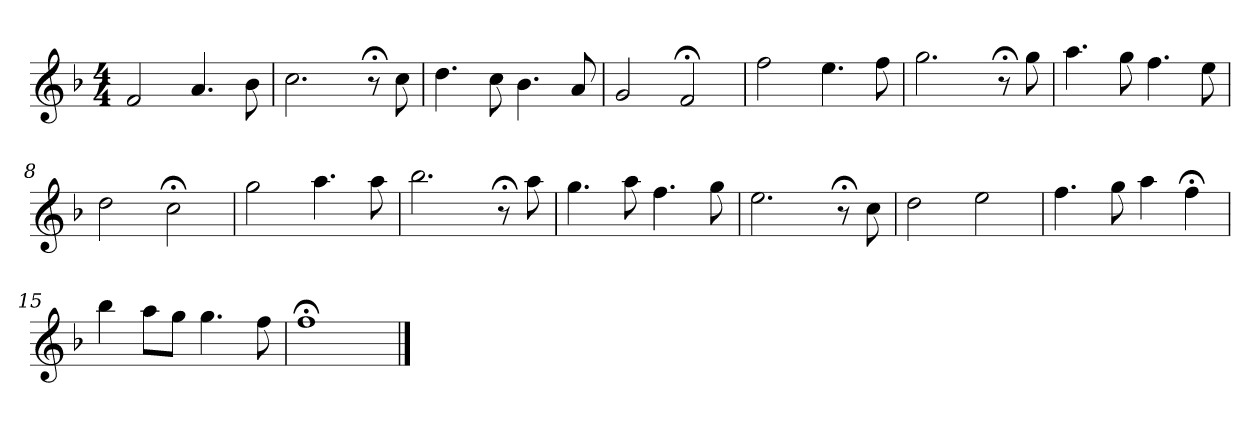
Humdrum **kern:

**kern
*part1
*staff1
*k[b-]
*G:dor
*M4/4
*MM120
=1
2f
4.a
8b-
=2
2.cc
8r;<
8cc
=3
4.dd
8cc
4.b-
8a
=4
2g
2f;<
=5
2ff
4.ee
8ff
=6
2.gg
8r;<
8gg
=7
4.aa
8gg
4.ff
8ee
=8
2dd
2cc;<
=9
2gg
4.aa
8aa
=10
2.bb-
8r;<
8aa
=11
4.gg
8aa
4.ff
8gg
=12
2.ee
8r;<
8cc
=13
2dd
2ee
=14
4.ff
8gg
4aa
4ff;<
=15
4bb-
8aaL
8ggJ
4.gg
8ff
=16
1ff;<
==
*-
